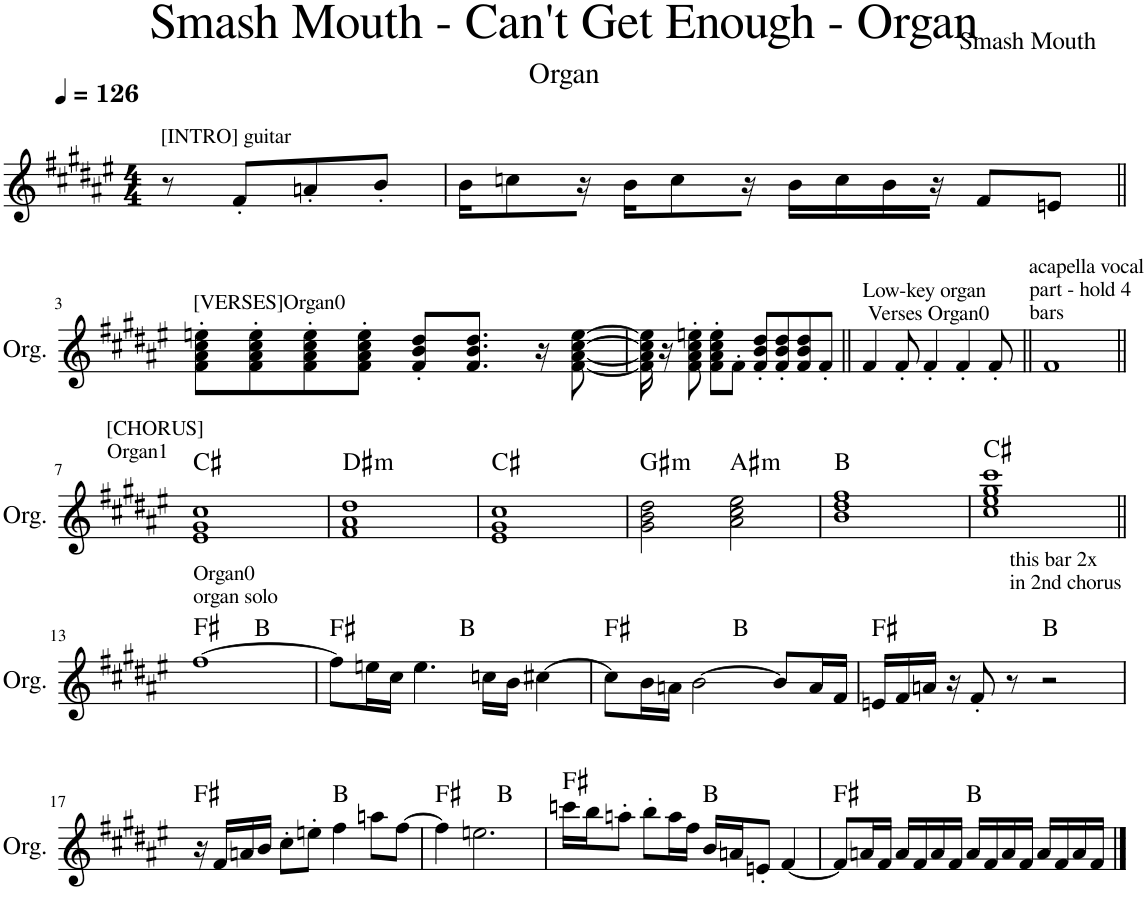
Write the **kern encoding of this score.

**kern	**harte
*part1	*part1
*staff1	*
*I"Organ	*
*I'Org.	*
*clefG2	*
*k[f#c#g#d#a#e#]	*
*M4/4	*
*MM126	*
=1	=1
!LO:TX:a:t=[INTRO] guitar	!
8r	.
8f#'/L	.
8an'/	.
8b'/J	.
=2	=2
16b\KL	.
8ccn\	.
16r	.
16b\KL	.
8cc\	.
16r	.
16b\LL	.
16cc\	.
16b\	.
16r	.
8f#/L	.
8en/J	.
!!LO:LB:g=z
=3||	=3||
!LO:TX:a:t=[VERSES]Organ0	!
8f#\' 8a#\' 8cc#\' 8een\'L	.
8f#\' 8a#\' 8cc#\' 8ee\'	.
8f#\' 8a#\' 8cc#\' 8ee\'	.
8f#\' 8a#\' 8cc#\' 8ee\'J	.
8f#/' 8b/' 8dd#/'L	.
8.f#/ 8.b/ 8.dd#/J	.
16r	.
[8f#\ [8a#\ [8cc#\ [8ee\	.
=4	=4
16f#\] 16a#\] 16cc#\] 16ee\]	.
16r	.
8f#\' 8a#\' 8cc#\' 8een\'	.
8f#\' 8a#\' 8cc#\' 8ee\'L	.
8f#'\J	.
8f#/' 8b/' 8dd#/'L	.
8f#/' 8b/' 8dd#/'	.
8f#/ 8b/ 8dd#/	.
8f#'/J	.
=5||	=5||
!LO:TX:a:t=Low-key organ	!
!LO:TX:a:t=Verses Organ0	!
4f#/	.
8f#'/	.
4f#'/	.
4f#'/	.
8f#'/	.
=6||	=6||
!LO:TX:a:t=acapella vocal	!
!LO:TX:a:t=part - hold 4	!
!LO:TX:a:t=bars	!
1f#	.
!!LO:LB:g=z
=7||	=7||
!LO:TX:a:t=[CHORUS]	!
!LO:TX:a:t=Organ1	!
1e# 1g# 1cc#	C#:maj
=8	=8
!	!LO:H:kt=m
1f# 1a# 1dd#	D#:min
=9	=9
1e# 1g# 1cc#	C#:maj
=10	=10
!	!LO:H:kt=m
2g#\ 2b\ 2dd#\	G#:min
!	!LO:H:kt=m
2a#\ 2cc#\ 2ee#\	A#:min
=11	=11
1b 1dd# 1ff#	B:maj
=12	=12
!LO:TX:b:t=this bar 2x	!
!LO:TX:b:t=in 2nd chorus	!
1cc# 1ee# 1gg# 1ccc#	C#:maj
!!LO:LB:g=z
=13||	=13||
!LO:TX:a:t=Organ0	!
!LO:TX:a:t=organ solo	!
*^	*
[1ff#	2ryy	F#:maj
.	2ryy	B:maj
=14	=14	=14
8ff#\L]	2ryy	F#:maj
16een\L	.	.
16cc#\JJ	.	.
4.ee\	.	.
.	2ryy	B:maj
16ccn\LL	.	.
16b\JJ	.	.
[4cc#X\	.	.
=15	=15	=15
8cc#\L]	2ryy	F#:maj
16b\L	.	.
16an\JJ	.	.
[2b\	.	.
.	2ryy	B:maj
8b/L]	.	.
16a/L	.	.
16f#/JJ	.	.
*v	*v	*
=16	=16
16en/LL	F#:maj
16f#/	.
16an/JJ	.
16r	.
8f#'/	.
8r	.
2r	B:maj
!!LO:LB:g=z
=17	=17
16r	F#:maj
16f#/LL	.
16an/	.
16b/JJ	.
8cc#'\L	.
8een'\J	.
4ff#\	B:maj
8aan\L	.
[8ff#\J	.
=18	=18
*^	*
4ff#\]	2ryy	F#:maj
2.een\	.	.
.	2ryy	B:maj
*v	*v	*
=19	=19
16cccn\LL	F#:maj
16bb\J	.
8aan'\J	.
8bb'\L	.
16aa\L	.
16ff#\JJ	.
16b/LL	B:maj
16an/J	.
8en'/J	.
[4f#/	.
=20	=20
8f#/L]	F#:maj
16an/L	.
16f#/JJ	.
16a/LL	.
16f#/	.
16a/	.
16f#/JJ	.
16a/LL	B:maj
16f#/	.
16a/	.
16f#/JJ	.
16a/LL	.
16f#/	.
16a/	.
16f#/JJ	.
==	==
*-	*-
